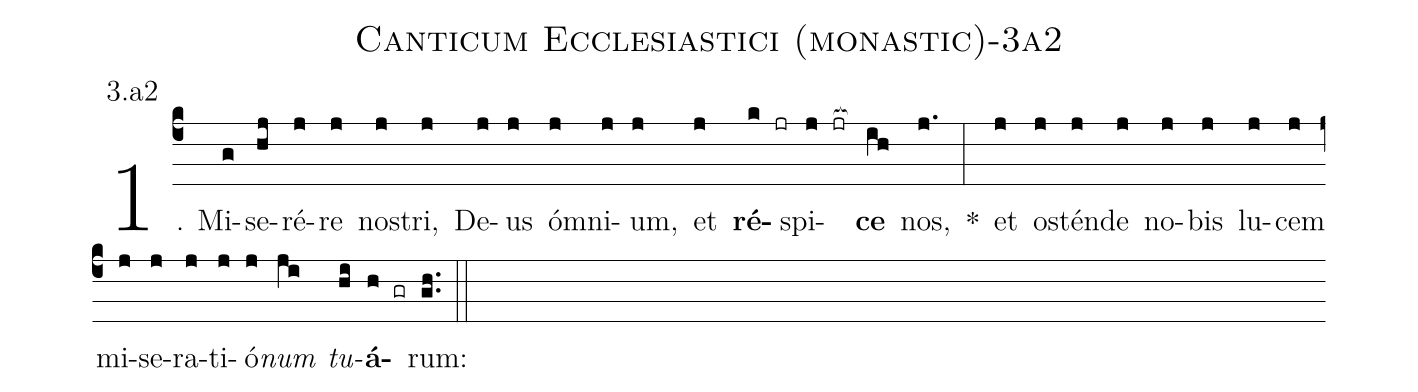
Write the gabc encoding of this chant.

name: Canticum Ecclesiastici (monastic)-3a2;
annotation: 3.a2;
%%
(c4)1. Mi(g)se(hj)ré(j)re(j) nos(j)tri,(j) De(j)us(j) óm(j)ni(j)um,(j) et(j) <b>ré</b>(k jr)spi(j jr[ocb:1{])<b>ce</b>(ih[ocb:0}]) nos,(j.) *(:) et(j) os(j)tén(j)de(j) no(j)bis(j) lu(j)cem(j) mi(j)se(j)ra(j)ti(j)ó(j)<i>num</i>(ji) <i>tu</i>(hi)<b>á</b>(h gr)rum:(gh..) (::)
